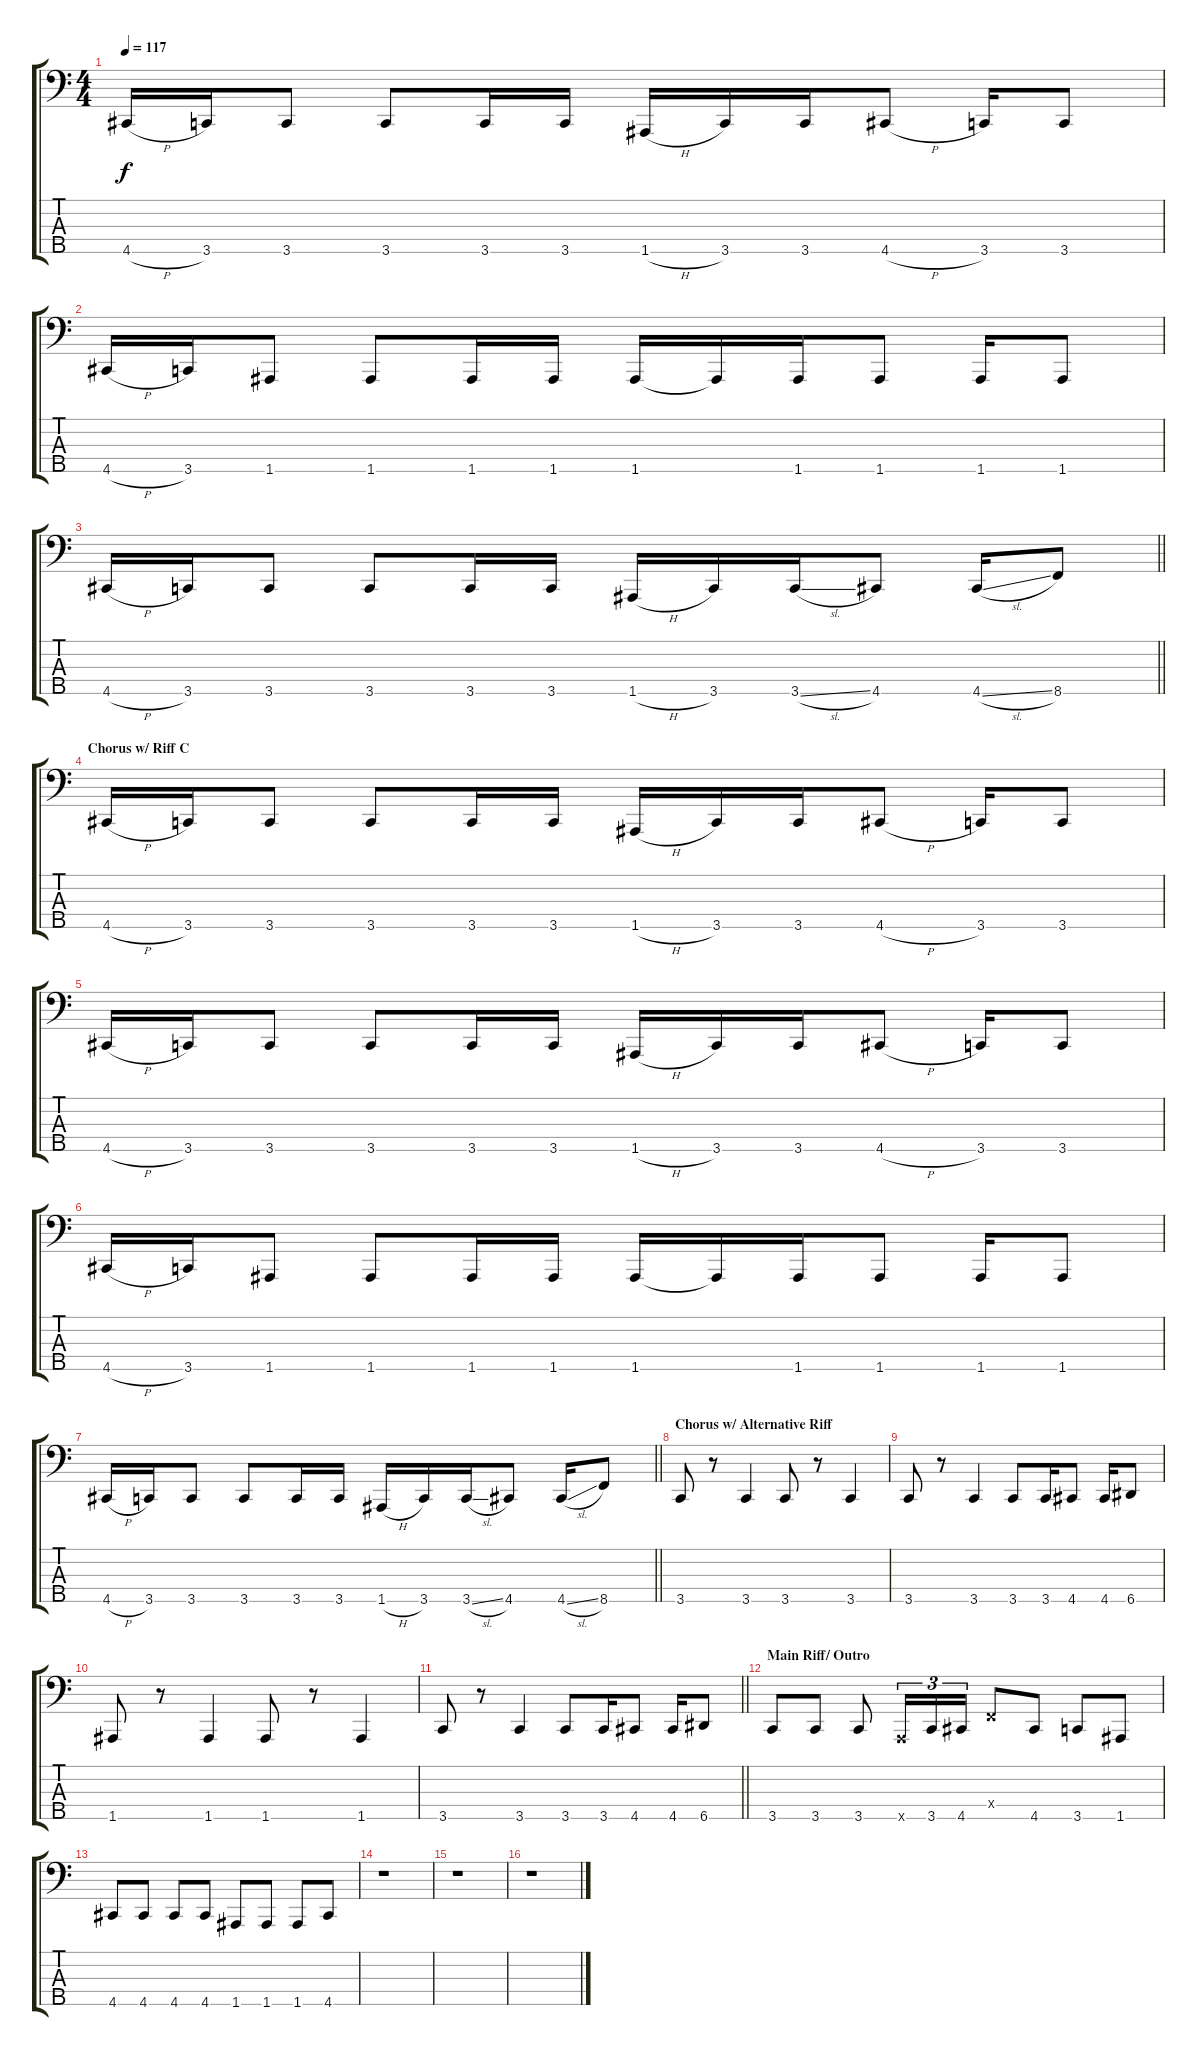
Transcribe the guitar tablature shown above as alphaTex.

\track "" {instrument electricbassfinger}
\staff {score tabs}
\tuning (F2 C2 G1 D1 A0) {hide}
\ts (4 4)
\tempo 117
\clef f4
\ks c
4.5{h}.16{dy f} 3.5.16 3.5.8 3.5.8 3.5.16 3.5.16 1.5{h}.16 3.5.16 3.5.16 4.5{h}.8 3.5.16 3.5.8 |
4.5{h}.16 3.5.16 1.5.8 1.5.8 1.5.16 1.5.16 1.5.16 1.5{t}.16 1.5.16 1.5.8 1.5.16 1.5.8 |
\barLineRight lightlight
4.5{h}.16 3.5.16 3.5.8 3.5.8 3.5.16 3.5.16 1.5{h}.16 3.5.16 3.5{sl}.16 4.5.8 4.5{sl}.16 8.5.8 |
\section ("" "Chorus w/ Riff C")
4.5{h}.16 3.5.16 3.5.8 3.5.8 3.5.16 3.5.16 1.5{h}.16 3.5.16 3.5.16 4.5{h}.8 3.5.16 3.5.8 |
4.5{h}.16 3.5.16 3.5.8 3.5.8 3.5.16 3.5.16 1.5{h}.16 3.5.16 3.5.16 4.5{h}.8 3.5.16 3.5.8 |
4.5{h}.16 3.5.16 1.5.8 1.5.8 1.5.16 1.5.16 1.5.16 1.5{t}.16 1.5.16 1.5.8 1.5.16 1.5.8 |
\barLineRight lightlight
4.5{h}.16 3.5.16 3.5.8 3.5.8 3.5.16 3.5.16 1.5{h}.16 3.5.16 3.5{sl}.16 4.5.8 4.5{sl}.16 8.5.8 |
\section ("" "Chorus w/ Alternative Riff")
3.5.8 r.8 3.5.4 3.5.8 r.8 3.5.4 |
3.5.8 r.8 3.5.4 3.5.8 3.5.16 4.5.8 4.5.16 6.5.8 |
1.5.8 r.8 1.5.4 1.5.8 r.8 1.5.4 |
\barLineRight lightlight
3.5.8 r.8 3.5.4 3.5.8 3.5.16 4.5.8 4.5.16 6.5.8 |
\section ("" "Main Riff/ Outro")
3.5.8 3.5.8 3.5.8 0.5{x}.16{tu (3 2)} 3.5.16{tu (3 2)} 4.5.16{tu (3 2)} 3.4{x}.8 4.5.8 3.5.8 1.5.8 |
4.5.8 4.5.8 4.5.8 4.5.8 1.5.8 1.5.8 1.5.8 4.5.8 |
r.1 |
r.1 |
r.1
